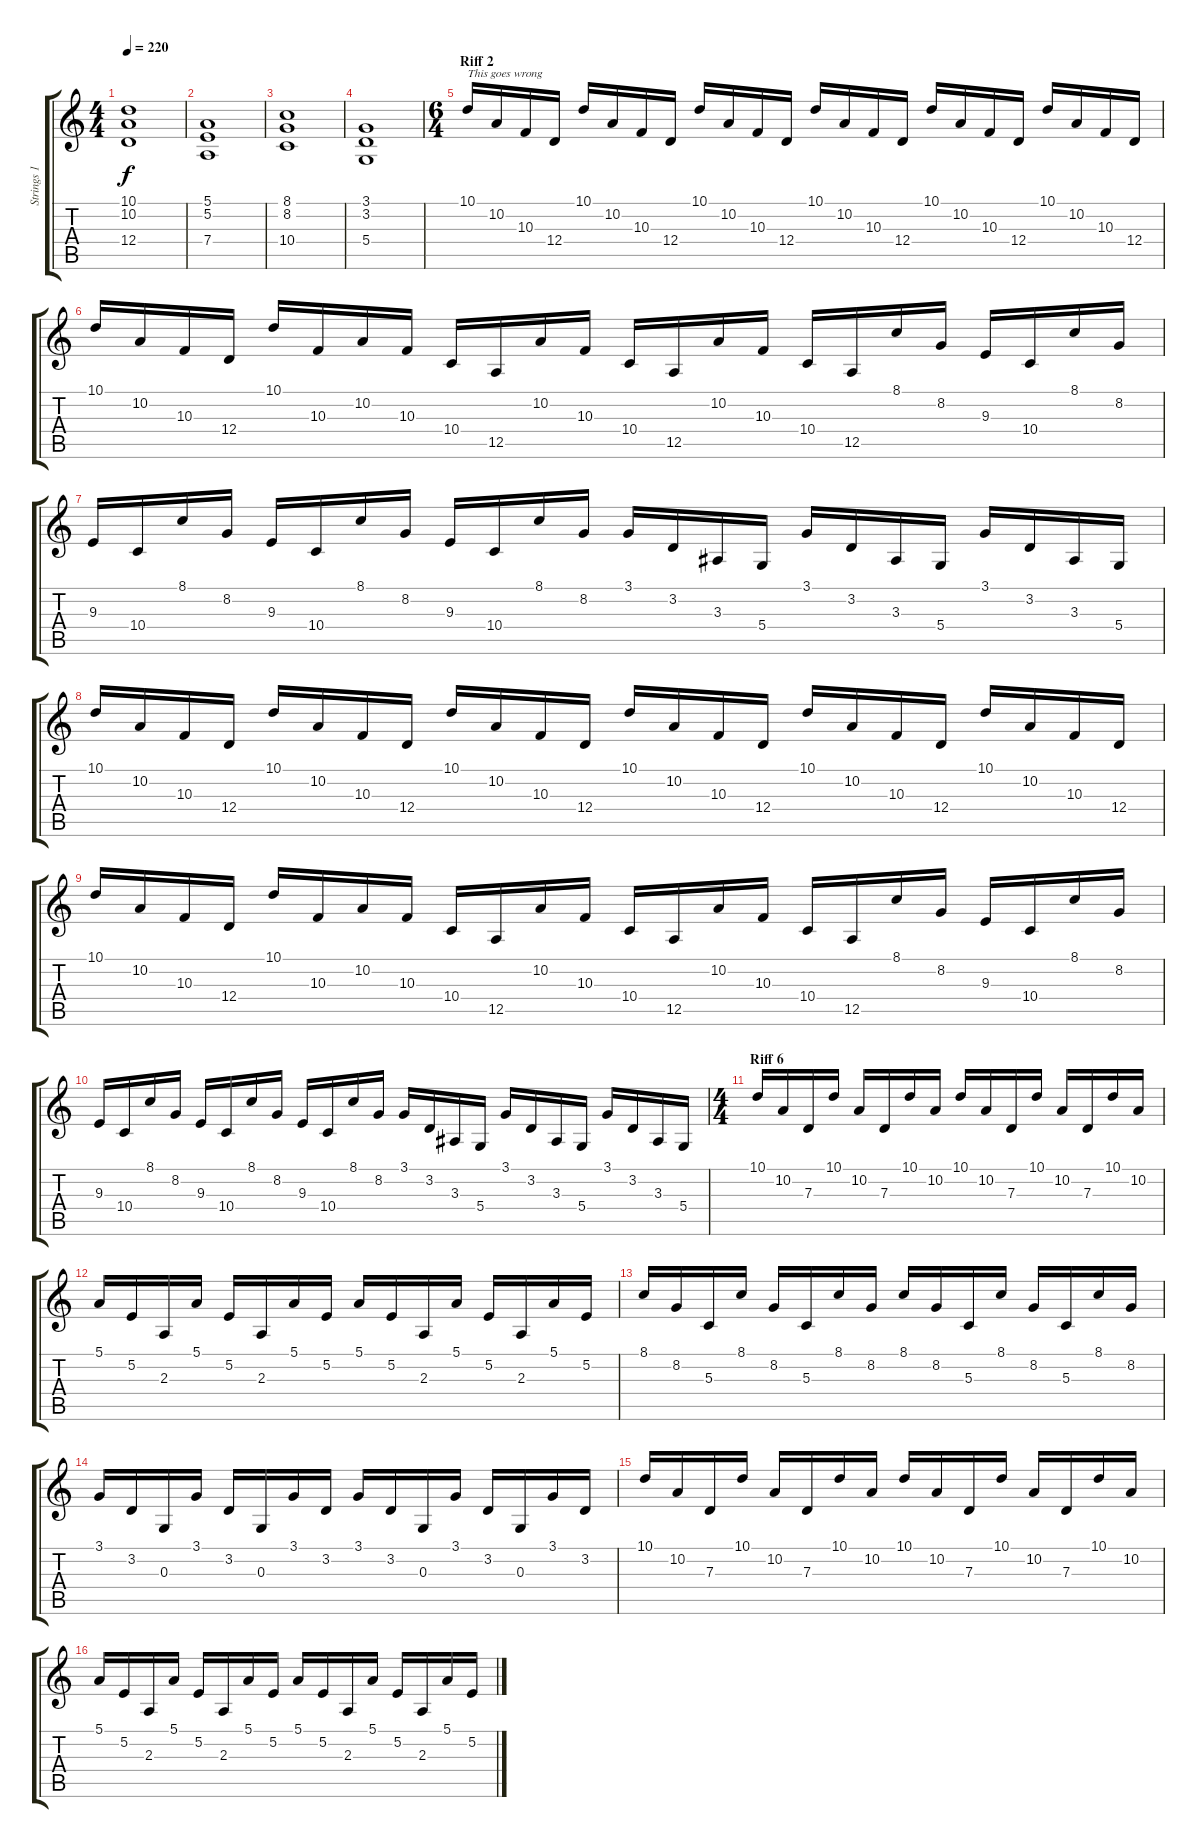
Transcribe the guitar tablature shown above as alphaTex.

\track ("Strings 1" "Strings 1") {instrument stringensemble1}
\staff {score tabs}
\tuning (E4 B3 G3 D3 A2 E2) {hide}
\ts (4 4)
\tempo 220
\clef g2
\ks c
(10.1 10.2 12.4).1{dy f} |
(5.1 5.2 7.4).1 |
(8.1 8.2 10.4).1 |
(3.1 3.2 5.4).1 |
\ts (6 4)
\section ("" "Riff 2")
10.1.16{txt "This goes wrong"} 10.2.16 10.3.16 12.4.16 10.1.16 10.2.16 10.3.16 12.4.16 10.1.16 10.2.16 10.3.16 12.4.16 10.1.16 10.2.16 10.3.16 12.4.16 10.1.16 10.2.16 10.3.16 12.4.16 10.1.16 10.2.16 10.3.16 12.4.16 |
10.1.16 10.2.16 10.3.16 12.4.16 10.1.16 10.3.16 10.2.16 10.3.16 10.4.16 12.5.16 10.2.16 10.3.16 10.4.16 12.5.16 10.2.16 10.3.16 10.4.16 12.5.16 8.1.16 8.2.16 9.3.16 10.4.16 8.1.16 8.2.16 |
9.3.16 10.4.16 8.1.16 8.2.16 9.3.16 10.4.16 8.1.16 8.2.16 9.3.16 10.4.16 8.1.16 8.2.16 3.1.16 3.2.16 3.3.16 5.4.16 3.1.16 3.2.16 3.3.16 5.4.16 3.1.16 3.2.16 3.3.16 5.4.16 |
10.1.16 10.2.16 10.3.16 12.4.16 10.1.16 10.2.16 10.3.16 12.4.16 10.1.16 10.2.16 10.3.16 12.4.16 10.1.16 10.2.16 10.3.16 12.4.16 10.1.16 10.2.16 10.3.16 12.4.16 10.1.16 10.2.16 10.3.16 12.4.16 |
10.1.16 10.2.16 10.3.16 12.4.16 10.1.16 10.3.16 10.2.16 10.3.16 10.4.16 12.5.16 10.2.16 10.3.16 10.4.16 12.5.16 10.2.16 10.3.16 10.4.16 12.5.16 8.1.16 8.2.16 9.3.16 10.4.16 8.1.16 8.2.16 |
9.3.16 10.4.16 8.1.16 8.2.16 9.3.16 10.4.16 8.1.16 8.2.16 9.3.16 10.4.16 8.1.16 8.2.16 3.1.16 3.2.16 3.3.16 5.4.16 3.1.16 3.2.16 3.3.16 5.4.16 3.1.16 3.2.16 3.3.16 5.4.16 |
\ts (4 4)
\section ("" "Riff 6")
10.1.16 10.2.16 7.3.16 10.1.16 10.2.16 7.3.16 10.1.16 10.2.16 10.1.16 10.2.16 7.3.16 10.1.16 10.2.16 7.3.16 10.1.16 10.2.16 |
5.1.16 5.2.16 2.3.16 5.1.16 5.2.16 2.3.16 5.1.16 5.2.16 5.1.16 5.2.16 2.3.16 5.1.16 5.2.16 2.3.16 5.1.16 5.2.16 |
8.1.16 8.2.16 5.3.16 8.1.16 8.2.16 5.3.16 8.1.16 8.2.16 8.1.16 8.2.16 5.3.16 8.1.16 8.2.16 5.3.16 8.1.16 8.2.16 |
3.1.16 3.2.16 0.3.16 3.1.16 3.2.16 0.3.16 3.1.16 3.2.16 3.1.16 3.2.16 0.3.16 3.1.16 3.2.16 0.3.16 3.1.16 3.2.16 |
10.1.16 10.2.16 7.3.16 10.1.16 10.2.16 7.3.16 10.1.16 10.2.16 10.1.16 10.2.16 7.3.16 10.1.16 10.2.16 7.3.16 10.1.16 10.2.16 |
5.1.16 5.2.16 2.3.16 5.1.16 5.2.16 2.3.16 5.1.16 5.2.16 5.1.16 5.2.16 2.3.16 5.1.16 5.2.16 2.3.16 5.1.16 5.2.16
